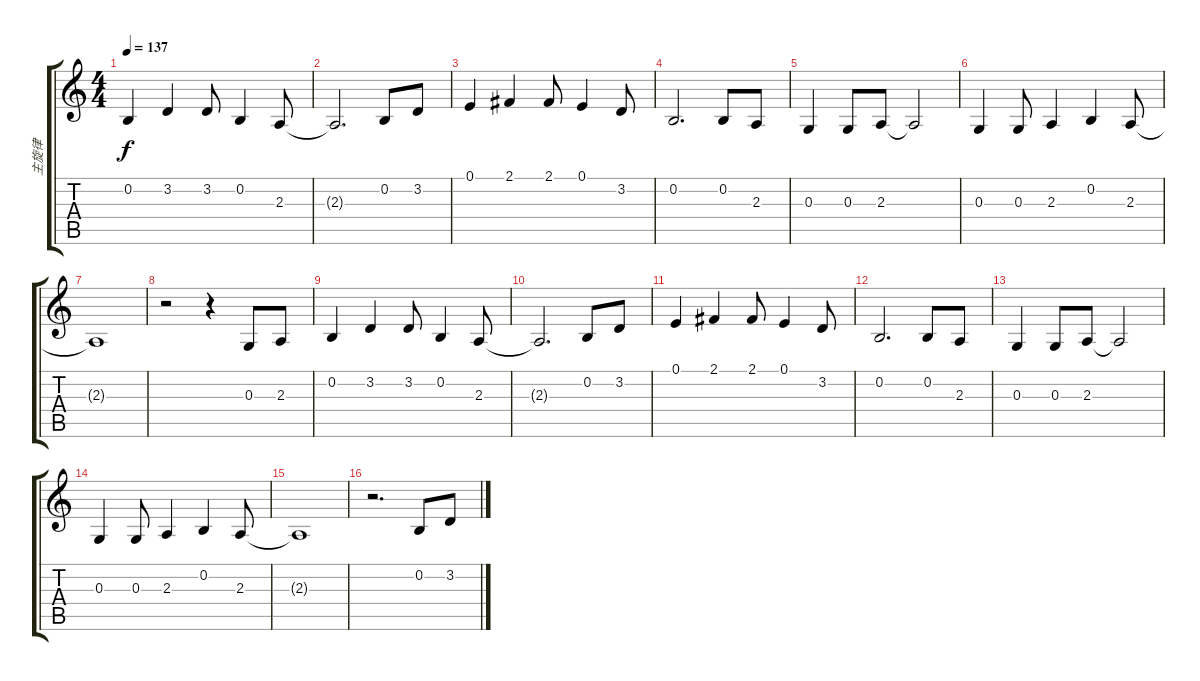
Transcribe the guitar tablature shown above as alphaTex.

\track ("主旋律" "主旋律") {instrument harmonica}
\staff {score tabs}
\tuning (E4 B3 G3 D3 A2 E2) {hide}
\ts (4 4)
\tempo 137
\clef g2
\ks c
0.2.4{dy f} 3.2.4 3.2.8 0.2.4 2.3.8 |
2.3{t}.2{d} 0.2.8 3.2.8 |
0.1.4 2.1.4 2.1.8 0.1.4 3.2.8 |
0.2.2{d} 0.2.8 2.3.8 |
0.3.4 0.3.8 2.3.8 2.3{t}.2 |
0.3.4 0.3.8 2.3.4 0.2.4 2.3.8 |
2.3{t}.1 |
r.2 r.4 0.3.8 2.3.8 |
0.2.4 3.2.4 3.2.8 0.2.4 2.3.8 |
2.3{t}.2{d} 0.2.8 3.2.8 |
0.1.4 2.1.4 2.1.8 0.1.4 3.2.8 |
0.2.2{d} 0.2.8 2.3.8 |
0.3.4 0.3.8 2.3.8 2.3{t}.2 |
0.3.4 0.3.8 2.3.4 0.2.4 2.3.8 |
2.3{t}.1 |
r.2{d} 0.2.8 3.2.8
